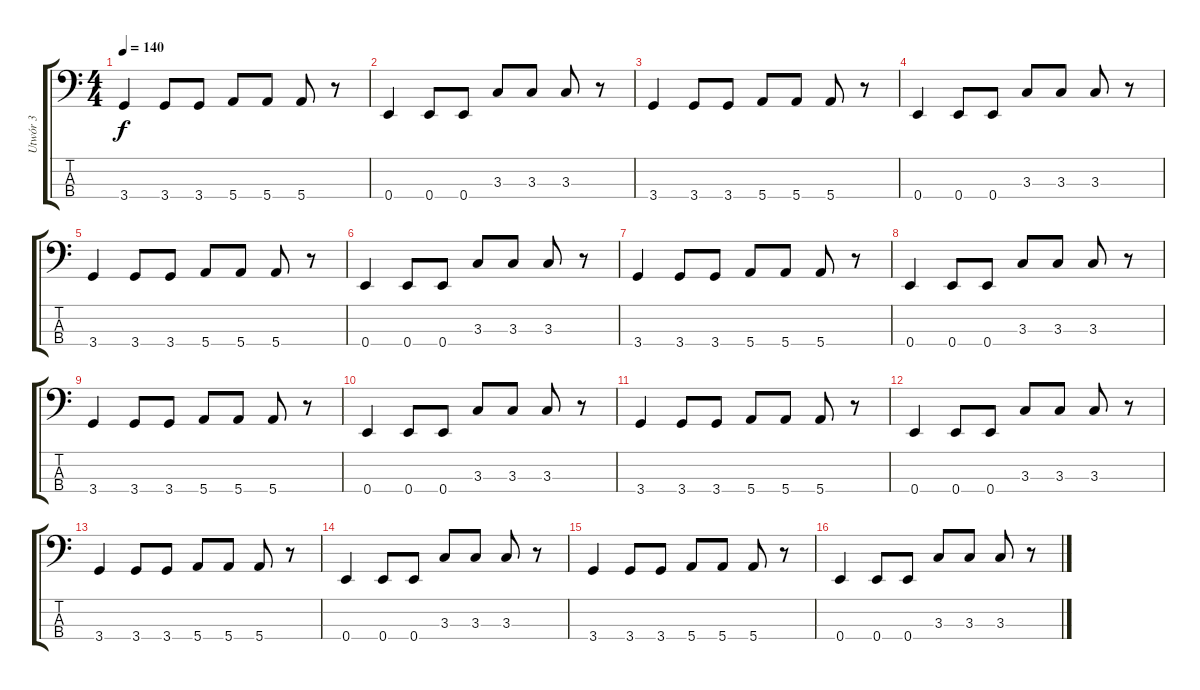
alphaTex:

\track ("Utwór 3" "Utwór 3") {instrument electricbassfinger}
\staff {score tabs}
\tuning (G2 D2 A1 E1) {hide}
\ts (4 4)
\tempo 140
\clef f4
\ks c
3.4.4{dy f} 3.4.8 3.4.8 5.4.8 5.4.8 5.4.8 r.8 |
0.4.4 0.4.8 0.4.8 3.3.8 3.3.8 3.3.8 r.8 |
3.4.4 3.4.8 3.4.8 5.4.8 5.4.8 5.4.8 r.8 |
0.4.4 0.4.8 0.4.8 3.3.8 3.3.8 3.3.8 r.8 |
3.4.4 3.4.8 3.4.8 5.4.8 5.4.8 5.4.8 r.8 |
0.4.4 0.4.8 0.4.8 3.3.8 3.3.8 3.3.8 r.8 |
3.4.4 3.4.8 3.4.8 5.4.8 5.4.8 5.4.8 r.8 |
0.4.4 0.4.8 0.4.8 3.3.8 3.3.8 3.3.8 r.8 |
3.4.4 3.4.8 3.4.8 5.4.8 5.4.8 5.4.8 r.8 |
0.4.4 0.4.8 0.4.8 3.3.8 3.3.8 3.3.8 r.8 |
3.4.4 3.4.8 3.4.8 5.4.8 5.4.8 5.4.8 r.8 |
0.4.4 0.4.8 0.4.8 3.3.8 3.3.8 3.3.8 r.8 |
3.4.4 3.4.8 3.4.8 5.4.8 5.4.8 5.4.8 r.8 |
0.4.4 0.4.8 0.4.8 3.3.8 3.3.8 3.3.8 r.8 |
3.4.4 3.4.8 3.4.8 5.4.8 5.4.8 5.4.8 r.8 |
0.4.4 0.4.8 0.4.8 3.3.8 3.3.8 3.3.8 r.8
